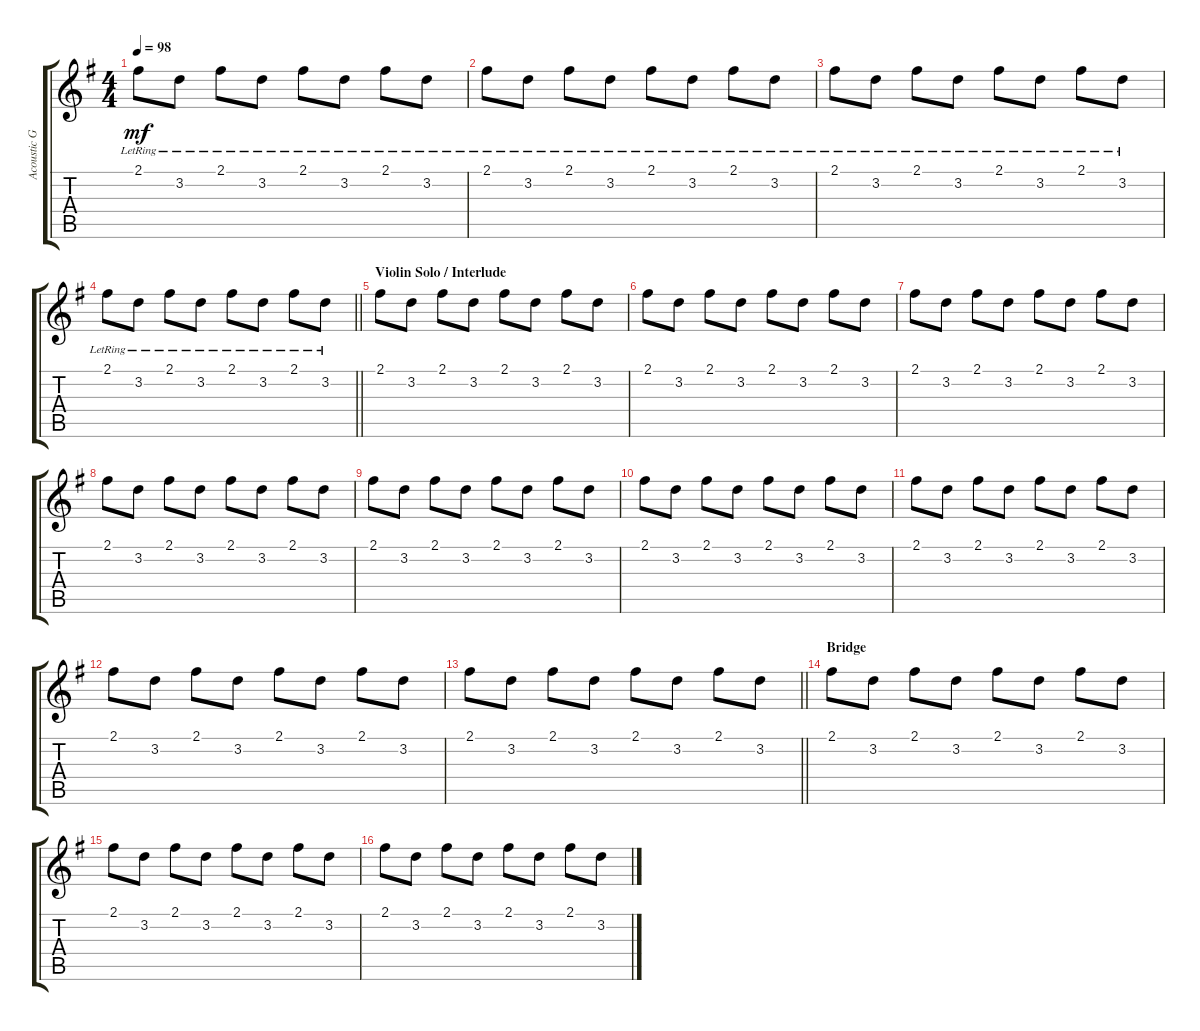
\track ("Acoustic Guitar 1" "Acoustic G") {instrument acousticguitarsteel}
\staff {score tabs}
\tuning (E4 B3 G3 D3 A2 E2) {hide}
\ts (4 4)
\tempo 98
\clef g2
\ks g
2.1{lr}.8{dy mf} 3.2{lr}.8 2.1{lr}.8 3.2{lr}.8 2.1{lr}.8 3.2{lr}.8 2.1{lr}.8 3.2{lr}.8 |
2.1{lr}.8 3.2{lr}.8 2.1{lr}.8 3.2{lr}.8 2.1{lr}.8 3.2{lr}.8 2.1{lr}.8 3.2{lr}.8 |
2.1{lr}.8 3.2{lr}.8 2.1{lr}.8 3.2{lr}.8 2.1{lr}.8 3.2{lr}.8 2.1{lr}.8 3.2{lr}.8 |
\barLineRight lightlight
2.1{lr}.8 3.2{lr}.8 2.1{lr}.8 3.2{lr}.8 2.1{lr}.8 3.2{lr}.8 2.1{lr}.8 3.2{lr}.8 |
\section ("" "Violin Solo / Interlude")
2.1.8 3.2.8 2.1.8 3.2.8 2.1.8 3.2.8 2.1.8 3.2.8 |
2.1.8 3.2.8 2.1.8 3.2.8 2.1.8 3.2.8 2.1.8 3.2.8 |
2.1.8 3.2.8 2.1.8 3.2.8 2.1.8 3.2.8 2.1.8 3.2.8 |
2.1.8 3.2.8 2.1.8 3.2.8 2.1.8 3.2.8 2.1.8 3.2.8 |
2.1.8 3.2.8 2.1.8 3.2.8 2.1.8 3.2.8 2.1.8 3.2.8 |
2.1.8 3.2.8 2.1.8 3.2.8 2.1.8 3.2.8 2.1.8 3.2.8 |
2.1.8 3.2.8 2.1.8 3.2.8 2.1.8 3.2.8 2.1.8 3.2.8 |
2.1.8 3.2.8 2.1.8 3.2.8 2.1.8 3.2.8 2.1.8 3.2.8 |
\barLineRight lightlight
2.1.8 3.2.8 2.1.8 3.2.8 2.1.8 3.2.8 2.1.8 3.2.8 |
\section ("" "Bridge")
2.1.8 3.2.8 2.1.8 3.2.8 2.1.8 3.2.8 2.1.8 3.2.8 |
2.1.8 3.2.8 2.1.8 3.2.8 2.1.8 3.2.8 2.1.8 3.2.8 |
2.1.8 3.2.8 2.1.8 3.2.8 2.1.8 3.2.8 2.1.8 3.2.8
